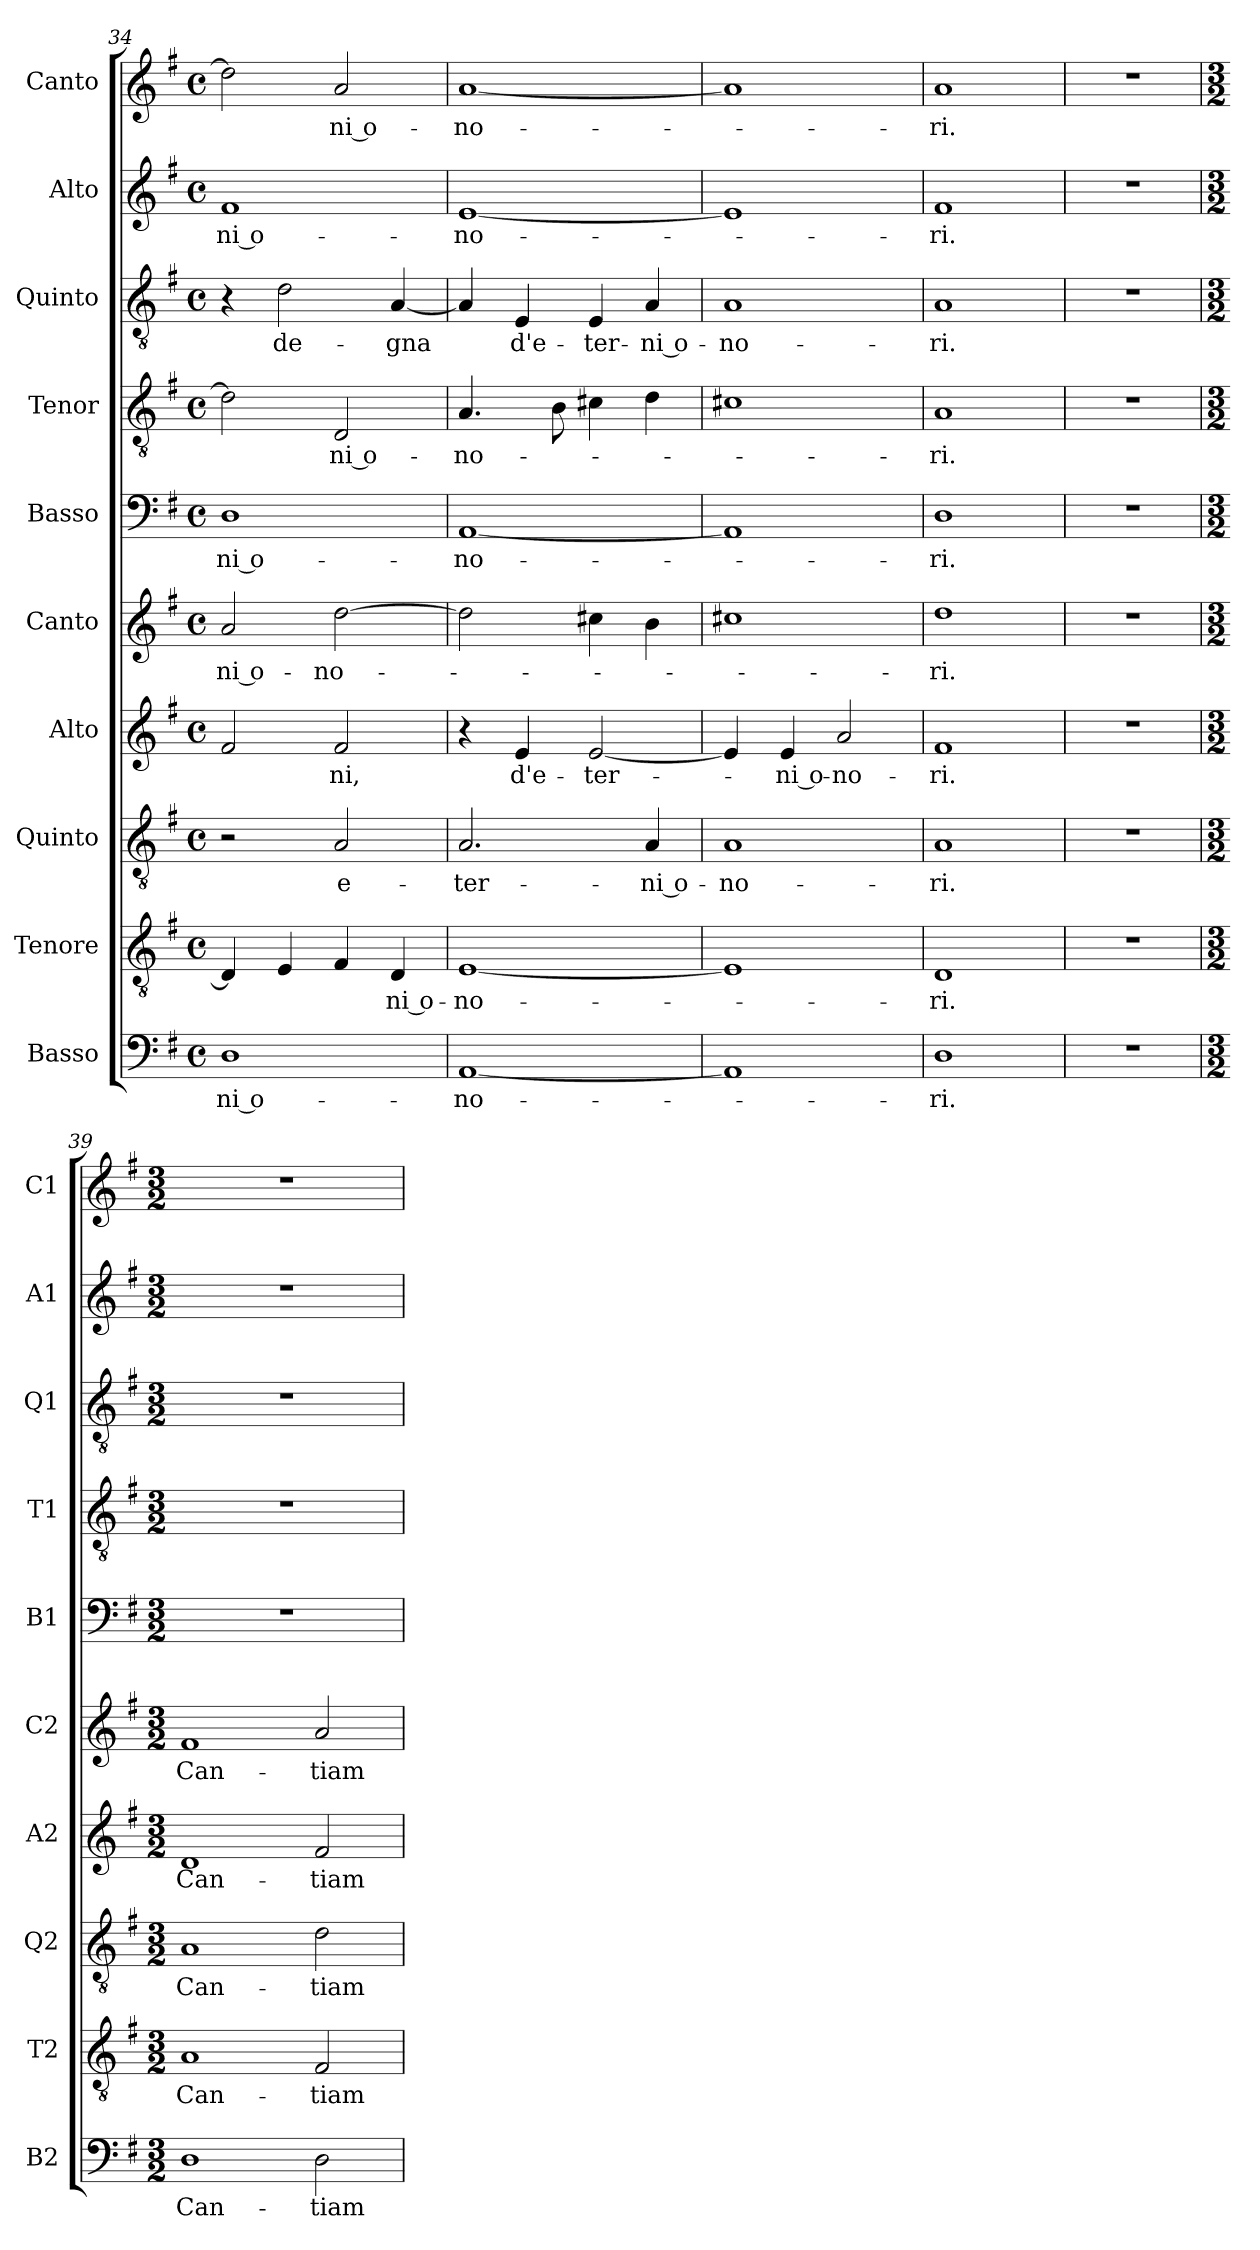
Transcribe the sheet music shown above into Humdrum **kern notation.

**kern	**text	**kern	**text	**kern	**text	**kern	**text	**kern	**text	**kern	**text	**kern	**text	**kern	**text	**kern	**text	**kern	**text
*part10	*part10	*part9	*part9	*part8	*part8	*part7	*part7	*part6	*part6	*part5	*part5	*part4	*part4	*part3	*part3	*part2	*part2	*part1	*part1
*staff10	*staff10	*staff9	*staff9	*staff8	*staff8	*staff7	*staff7	*staff6	*staff6	*staff5	*staff5	*staff4	*staff4	*staff3	*staff3	*staff2	*staff2	*staff1	*staff1
*I"Basso	*	*I"Tenore	*	*I"Quinto	*	*I"Alto	*	*I"Canto	*	*I"Basso	*	*I"Tenor	*	*I"Quinto	*	*I"Alto	*	*I"Canto	*
*I'B2	*	*I'T2	*	*I'Q2	*	*I'A2	*	*I'C2	*	*I'B1	*	*I'T1	*	*I'Q1	*	*I'A1	*	*I'C1	*
*clefF4	*	*clefGv2	*	*clefGv2	*	*clefG2	*	*clefG2	*	*clefF4	*	*clefGv2	*	*clefGv2	*	*clefG2	*	*clefG2	*
*k[f#]	*	*k[f#]	*	*k[f#]	*	*k[f#]	*	*k[f#]	*	*k[f#]	*	*k[f#]	*	*k[f#]	*	*k[f#]	*	*k[f#]	*
*G:	*	*G:	*	*G:	*	*G:	*	*G:	*	*G:	*	*G:	*	*G:	*	*G:	*	*G:	*
*M4/4	*	*M4/4	*	*M4/4	*	*M4/4	*	*M4/4	*	*M4/4	*	*M4/4	*	*M4/4	*	*M4/4	*	*M4/4	*
*met(c)	*	*met(c)	*	*met(c)	*	*met(c)	*	*met(c)	*	*met(c)	*	*met(c)	*	*met(c)	*	*met(c)	*	*met(c)	*
=34	=34	=34	=34	=34	=34	=34	=34	=34	=34	=34	=34	=34	=34	=34	=34	=34	=34	=34	=34
!	!LO:LY:b	!	!	!	!	!	!	!	!LO:LY:b	!	!LO:LY:b	!	!	!	!	!	!LO:LY:b	!	!
1D	-ni o-	4D/]	.	2r	.	2f#/	.	2a/	-ni o-	1D	-ni o-	2d\]	.	4r	.	1f#	-ni o-	2dd\]	.
!	!	!	!	!	!	!	!	!	!	!	!	!	!	!	!LO:LY:b	!	!	!	!
.	.	4E/	.	.	.	.	.	.	.	.	.	.	.	2d\	de-	.	.	.	.
!	!	!	!	!	!LO:LY:b	!	!LO:LY:b	!	!LO:LY:b	!	!	!	!LO:LY:b	!	!	!	!	!	!LO:LY:b
.	.	4F#/	.	2A/	e-	2f#/	-ni,	[2dd\	-no-	.	.	2D/	-ni o-	.	.	.	.	2a/	-ni o-
!	!	!	!LO:LY:b	!	!	!	!	!	!	!	!	!	!	!	!LO:LY:b	!	!	!	!
.	.	4D/	-ni o-	.	.	.	.	.	.	.	.	.	.	[4A/	-gna	.	.	.	.
=35	=35	=35	=35	=35	=35	=35	=35	=35	=35	=35	=35	=35	=35	=35	=35	=35	=35	=35	=35
!	!LO:LY:b	!	!LO:LY:b	!	!LO:LY:b	!	!	!	!	!	!LO:LY:b	!	!LO:LY:b	!	!	!	!LO:LY:b	!	!LO:LY:b
[1AA	-no-	[1E	-no-	2.A/	-ter-	4r	.	2dd\]	.	[1AA	-no-	4.A/	-no-	4A/]	.	[1e	-no-	[1a	-no-
!	!	!	!	!	!	!	!LO:LY:b	!	!	!	!	!	!	!	!LO:LY:b	!	!	!	!
.	.	.	.	.	.	4e/	d'e-	.	.	.	.	.	.	4E/	d'e-	.	.	.	.
.	.	.	.	.	.	.	.	.	.	.	.	8B\	.	.	.	.	.	.	.
!	!	!	!	!	!	!	!LO:LY:b	!	!	!	!	!	!	!	!LO:LY:b	!	!	!	!
.	.	.	.	.	.	[2e/	-ter-	4cc#X\	.	.	.	4c#X\	.	4E/	-ter-	.	.	.	.
!	!	!	!	!	!LO:LY:b	!	!	!	!	!	!	!	!	!	!LO:LY:b	!	!	!	!
.	.	.	.	4A/	-ni o-	.	.	4b\	.	.	.	4d\	.	4A/	-ni o-	.	.	.	.
=36	=36	=36	=36	=36	=36	=36	=36	=36	=36	=36	=36	=36	=36	=36	=36	=36	=36	=36	=36
!	!	!	!	!	!LO:LY:b	!	!	!	!	!	!	!	!	!	!LO:LY:b	!	!	!	!
1AA]	.	1E]	.	1A	-no-	4e/]	.	1cc#X	.	1AA]	.	1c#X	.	1A	-no-	1e]	.	1a]	.
!	!	!	!	!	!	!	!LO:LY:b	!	!	!	!	!	!	!	!	!	!	!	!
.	.	.	.	.	.	4e/	-ni o-	.	.	.	.	.	.	.	.	.	.	.	.
!	!	!	!	!	!	!	!LO:LY:b	!	!	!	!	!	!	!	!	!	!	!	!
.	.	.	.	.	.	2a/	-no-	.	.	.	.	.	.	.	.	.	.	.	.
=37	=37	=37	=37	=37	=37	=37	=37	=37	=37	=37	=37	=37	=37	=37	=37	=37	=37	=37	=37
!	!LO:LY:b	!	!LO:LY:b	!	!LO:LY:b	!	!LO:LY:b	!	!LO:LY:b	!	!LO:LY:b	!	!LO:LY:b	!	!LO:LY:b	!	!LO:LY:b	!	!LO:LY:b
1D	-ri.	1D	-ri.	1A	-ri.	1f#	-ri.	1dd	-ri.	1D	-ri.	1A	-ri.	1A	-ri.	1f#	-ri.	1a	-ri.
=38	=38	=38	=38	=38	=38	=38	=38	=38	=38	=38	=38	=38	=38	=38	=38	=38	=38	=38	=38
1r	.	1r	.	1r	.	1r	.	1r	.	1r	.	1r	.	1r	.	1r	.	1r	.
!!LO:PB:g=z
=39	=39	=39	=39	=39	=39	=39	=39	=39	=39	=39	=39	=39	=39	=39	=39	=39	=39	=39	=39
*M3/2	*	*M3/2	*	*M3/2	*	*M3/2	*	*M3/2	*	*M3/2	*	*M3/2	*	*M3/2	*	*M3/2	*	*M3/2	*
!	!LO:LY:b	!	!LO:LY:b	!	!LO:LY:b	!	!LO:LY:b	!	!LO:LY:b	!	!	!	!	!	!	!	!	!	!
1D	Can-	1A	Can-	1A	Can-	1d	Can-	1f#	Can-	1.r	.	1.r	.	1.r	.	1.r	.	1.r	.
!	!LO:LY:b	!	!LO:LY:b	!	!LO:LY:b	!	!LO:LY:b	!	!LO:LY:b	!	!	!	!	!	!	!	!	!	!
2D\	-tiam	2F#/	-tiam	2d\	-tiam	2f#/	-tiam	2a/	-tiam	.	.	.	.	.	.	.	.	.	.
=	=	=	=	=	=	=	=	=	=	=	=	=	=	=	=	=	=	=	=
*-	*-	*-	*-	*-	*-	*-	*-	*-	*-	*-	*-	*-	*-	*-	*-	*-	*-	*-	*-
